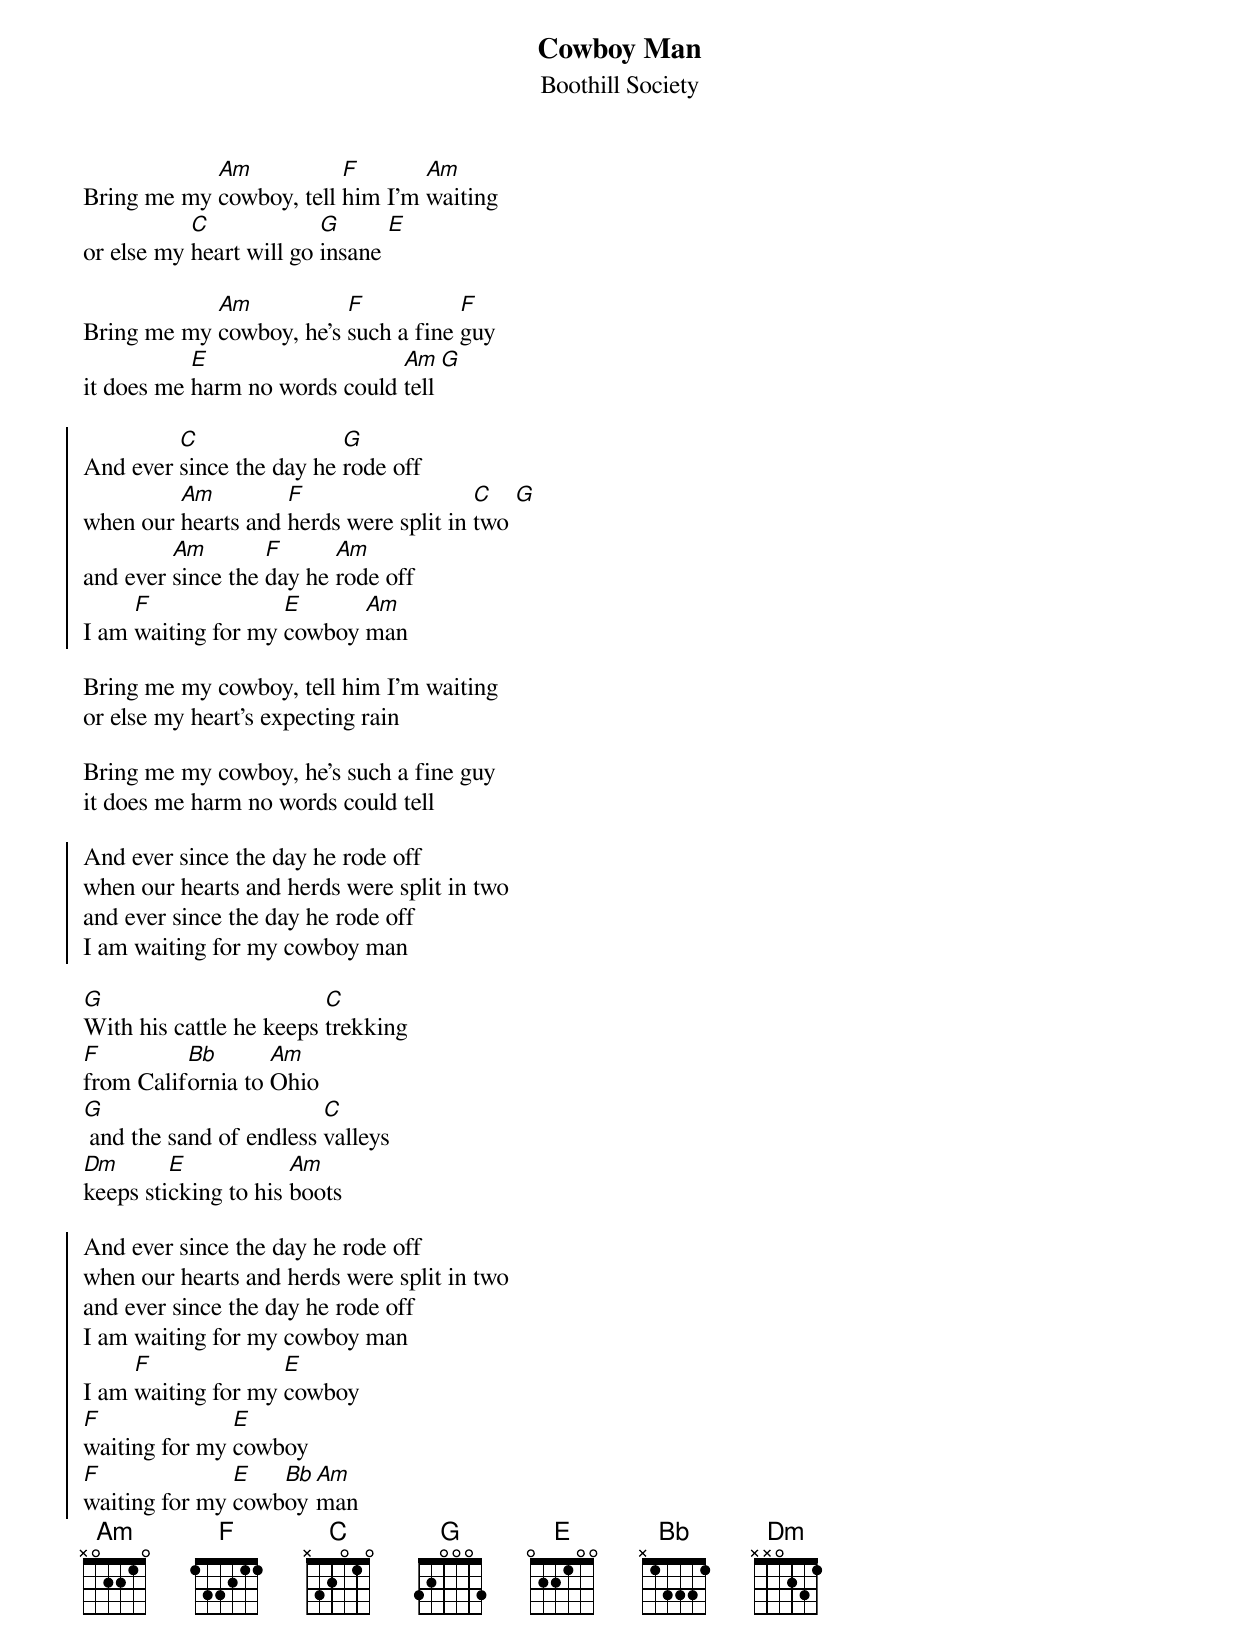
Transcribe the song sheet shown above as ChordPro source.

{t:Cowboy Man}
{st:Boothill Society}
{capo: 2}

Bring me my [Am]cowboy, tell [F]him I'm [Am]waiting
or else my [C]heart will go [G]insane [E]

Bring me my [Am]cowboy, he's [F]such a fine [F]guy
it does me [E]harm no words could [Am]tell [G]

{soc}
And ever [C]since the day he [G]rode off
when our [Am]hearts and [F]herds were split in [C]two [G]
and ever [Am]since the [F]day he [Am]rode off
I am [F]waiting for my [E]cowboy [Am]man
{eoc}

Bring me my cowboy, tell him I'm waiting
or else my heart's expecting rain

Bring me my cowboy, he's such a fine guy
it does me harm no words could tell

{soc}
And ever since the day he rode off
when our hearts and herds were split in two
and ever since the day he rode off
I am waiting for my cowboy man
{eoc}

[G]With his cattle he keeps [C]trekking
[F]from Calif[Bb]ornia to [Am]Ohio
[G] and the sand of endless [C]valleys
[Dm]keeps sti[E]cking to his [Am]boots

{soc}
And ever since the day he rode off
when our hearts and herds were split in two
and ever since the day he rode off
I am waiting for my cowboy man
I am [F]waiting for my [E]cowboy
[F]waiting for my [E]cowboy
[F]waiting for my [E]cowb[Bb]oy [Am]man
{eoc}
